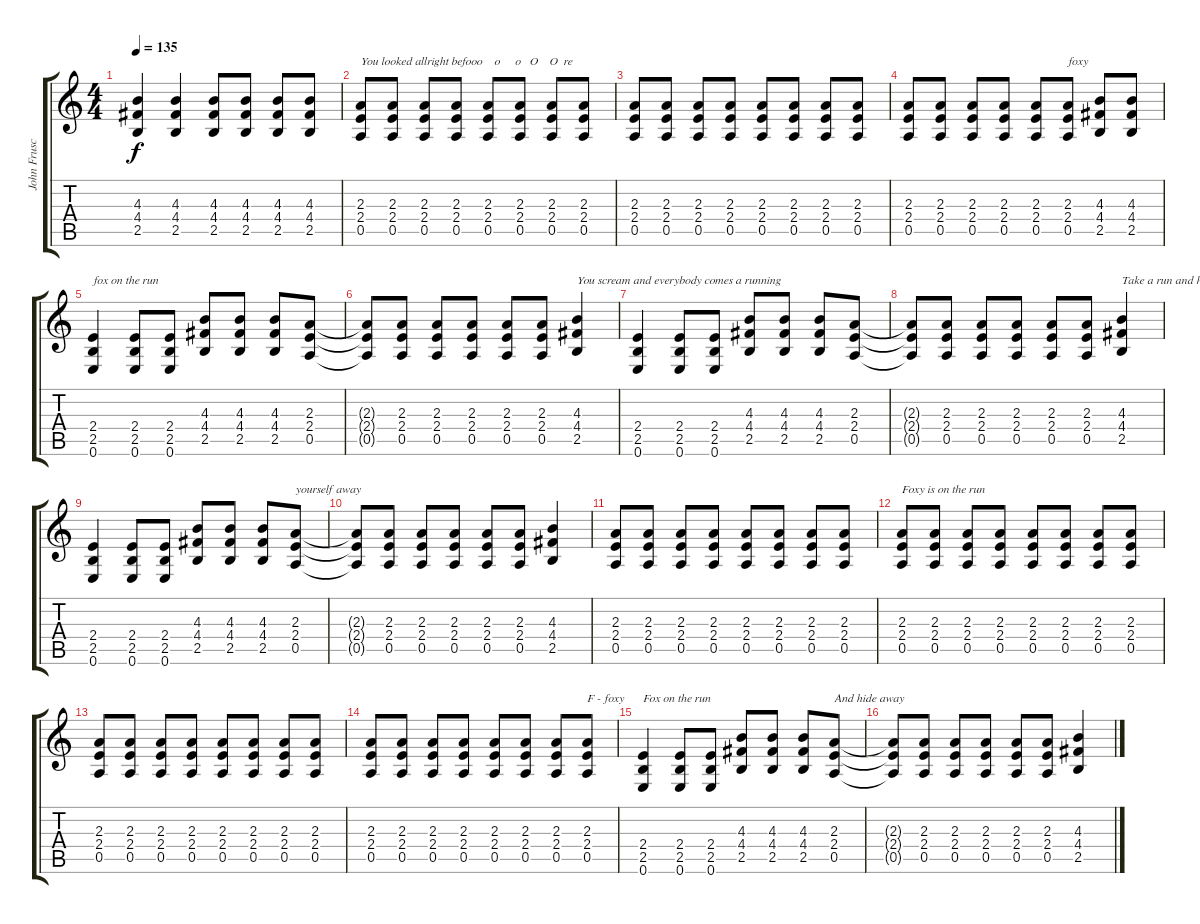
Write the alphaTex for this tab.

\track ("John Frusciante" "John Frusc") {instrument distortionguitar}
\staff {score tabs}
\tuning (E4 B3 G3 D3 A2 E2) {hide}
\ts (4 4)
\tempo 135
\clef g2
\ks c
(4.3 4.4 2.5).4{dy f} (4.3 4.4 2.5).4 (4.3 4.4 2.5).8 (4.3 4.4 2.5).8 (4.3 4.4 2.5).8 (4.3 4.4 2.5).8 |
(2.3 2.4 0.5).8{txt "You looked allright befooo    o     o   O    O  re"} (2.3 2.4 0.5).8 (2.3 2.4 0.5).8 (2.3 2.4 0.5).8 (2.3 2.4 0.5).8 (2.3 2.4 0.5).8 (2.3 2.4 0.5).8 (2.3 2.4 0.5).8 |
(2.3 2.4 0.5).8 (2.3 2.4 0.5).8 (2.3 2.4 0.5).8 (2.3 2.4 0.5).8 (2.3 2.4 0.5).8 (2.3 2.4 0.5).8 (2.3 2.4 0.5).8 (2.3 2.4 0.5).8 |
(2.3 2.4 0.5).8 (2.3 2.4 0.5).8 (2.3 2.4 0.5).8 (2.3 2.4 0.5).8 (2.3 2.4 0.5).8 (2.3 2.4 0.5).8{txt "foxy"} (4.3 4.4 2.5).8 (4.3 4.4 2.5).8 |
(2.4 2.5 0.6).4{txt "fox on the run"} (2.4 2.5 0.6).8 (2.4 2.5 0.6).8 (4.3 4.4 2.5).8 (4.3 4.4 2.5).8 (4.3 4.4 2.5).8 (2.3 2.4 0.5).8 |
(2.3{t} 2.4{t} 0.5{t}).8 (2.3 2.4 0.5).8 (2.3 2.4 0.5).8 (2.3 2.4 0.5).8 (2.3 2.4 0.5).8 (2.3 2.4 0.5).8 (4.3 4.4 2.5).4{txt "You scream and everybody comes a running "} |
(2.4 2.5 0.6).4 (2.4 2.5 0.6).8 (2.4 2.5 0.6).8 (4.3 4.4 2.5).8 (4.3 4.4 2.5).8 (4.3 4.4 2.5).8 (2.3 2.4 0.5).8 |
(2.3{t} 2.4{t} 0.5{t}).8 (2.3 2.4 0.5).8 (2.3 2.4 0.5).8 (2.3 2.4 0.5).8 (2.3 2.4 0.5).8 (2.3 2.4 0.5).8 (4.3 4.4 2.5).4{txt "Take a run and hide"} |
(2.4 2.5 0.6).4 (2.4 2.5 0.6).8 (2.4 2.5 0.6).8 (4.3 4.4 2.5).8 (4.3 4.4 2.5).8 (4.3 4.4 2.5).8 (2.3 2.4 0.5).8{txt "yourself away "} |
(2.3{t} 2.4{t} 0.5{t}).8 (2.3 2.4 0.5).8 (2.3 2.4 0.5).8 (2.3 2.4 0.5).8 (2.3 2.4 0.5).8 (2.3 2.4 0.5).8 (4.3 4.4 2.5).4 |
(2.3 2.4 0.5).8 (2.3 2.4 0.5).8 (2.3 2.4 0.5).8 (2.3 2.4 0.5).8 (2.3 2.4 0.5).8 (2.3 2.4 0.5).8 (2.3 2.4 0.5).8 (2.3 2.4 0.5).8 |
(2.3 2.4 0.5).8{txt "Foxy is on the run "} (2.3 2.4 0.5).8 (2.3 2.4 0.5).8 (2.3 2.4 0.5).8 (2.3 2.4 0.5).8 (2.3 2.4 0.5).8 (2.3 2.4 0.5).8 (2.3 2.4 0.5).8 |
(2.3 2.4 0.5).8 (2.3 2.4 0.5).8 (2.3 2.4 0.5).8 (2.3 2.4 0.5).8 (2.3 2.4 0.5).8 (2.3 2.4 0.5).8 (2.3 2.4 0.5).8 (2.3 2.4 0.5).8 |
(2.3 2.4 0.5).8 (2.3 2.4 0.5).8 (2.3 2.4 0.5).8 (2.3 2.4 0.5).8 (2.3 2.4 0.5).8 (2.3 2.4 0.5).8 (2.3 2.4 0.5).8 (2.3 2.4 0.5).8{txt "F - foxy "} |
(2.4 2.5 0.6).4{txt "Fox on the run "} (2.4 2.5 0.6).8 (2.4 2.5 0.6).8 (4.3 4.4 2.5).8 (4.3 4.4 2.5).8 (4.3 4.4 2.5).8 (2.3 2.4 0.5).8{txt "And hide away "} |
(2.3{t} 2.4{t} 0.5{t}).8 (2.3 2.4 0.5).8 (2.3 2.4 0.5).8 (2.3 2.4 0.5).8 (2.3 2.4 0.5).8 (2.3 2.4 0.5).8 (4.3 4.4 2.5).4
